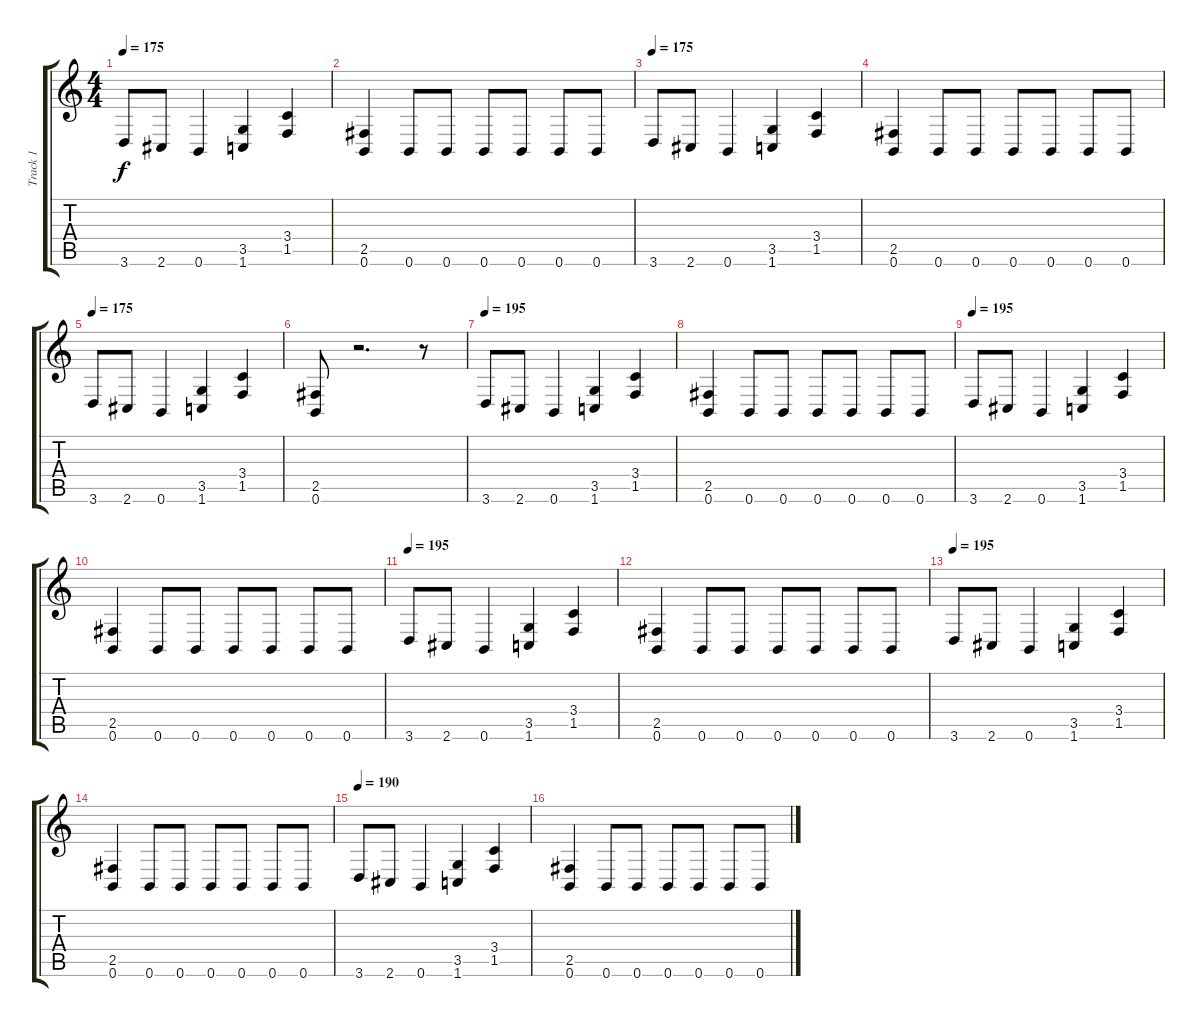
\track ("Track 1" "Track 1") {instrument distortionguitar}
\staff {score tabs}
\tuning (B3 Gb3 D3 A2 E2 B1) {hide}
\ts (4 4)
\tempo 175
\clef g2
\ks c
3.6.8{dy f} 2.6.8 0.6.4 (3.5 1.6).4 (3.4 1.5).4 |
(2.5 0.6).4 0.6.8 0.6.8 0.6.8 0.6.8 0.6.8 0.6.8 |
\tempo 175
3.6.8 2.6.8 0.6.4 (3.5 1.6).4 (3.4 1.5).4 |
(2.5 0.6).4 0.6.8 0.6.8 0.6.8 0.6.8 0.6.8 0.6.8 |
\tempo 175
3.6.8 2.6.8 0.6.4 (3.5 1.6).4 (3.4 1.5).4 |
(2.5 0.6).8 r.2{d} r.8 |
\tempo 195
3.6.8 2.6.8 0.6.4 (3.5 1.6).4 (3.4 1.5).4 |
(2.5 0.6).4 0.6.8 0.6.8 0.6.8 0.6.8 0.6.8 0.6.8 |
\tempo 195
3.6.8 2.6.8 0.6.4 (3.5 1.6).4 (3.4 1.5).4 |
(2.5 0.6).4 0.6.8 0.6.8 0.6.8 0.6.8 0.6.8 0.6.8 |
\tempo 195
3.6.8 2.6.8 0.6.4 (3.5 1.6).4 (3.4 1.5).4 |
(2.5 0.6).4 0.6.8 0.6.8 0.6.8 0.6.8 0.6.8 0.6.8 |
\tempo 195
3.6.8 2.6.8 0.6.4 (3.5 1.6).4 (3.4 1.5).4 |
(2.5 0.6).4 0.6.8 0.6.8 0.6.8 0.6.8 0.6.8 0.6.8 |
\tempo 195
\tempo 190
3.6.8 2.6.8 0.6.4 (3.5 1.6).4 (3.4 1.5).4 |
(2.5 0.6).4 0.6.8 0.6.8 0.6.8 0.6.8 0.6.8 0.6.8
